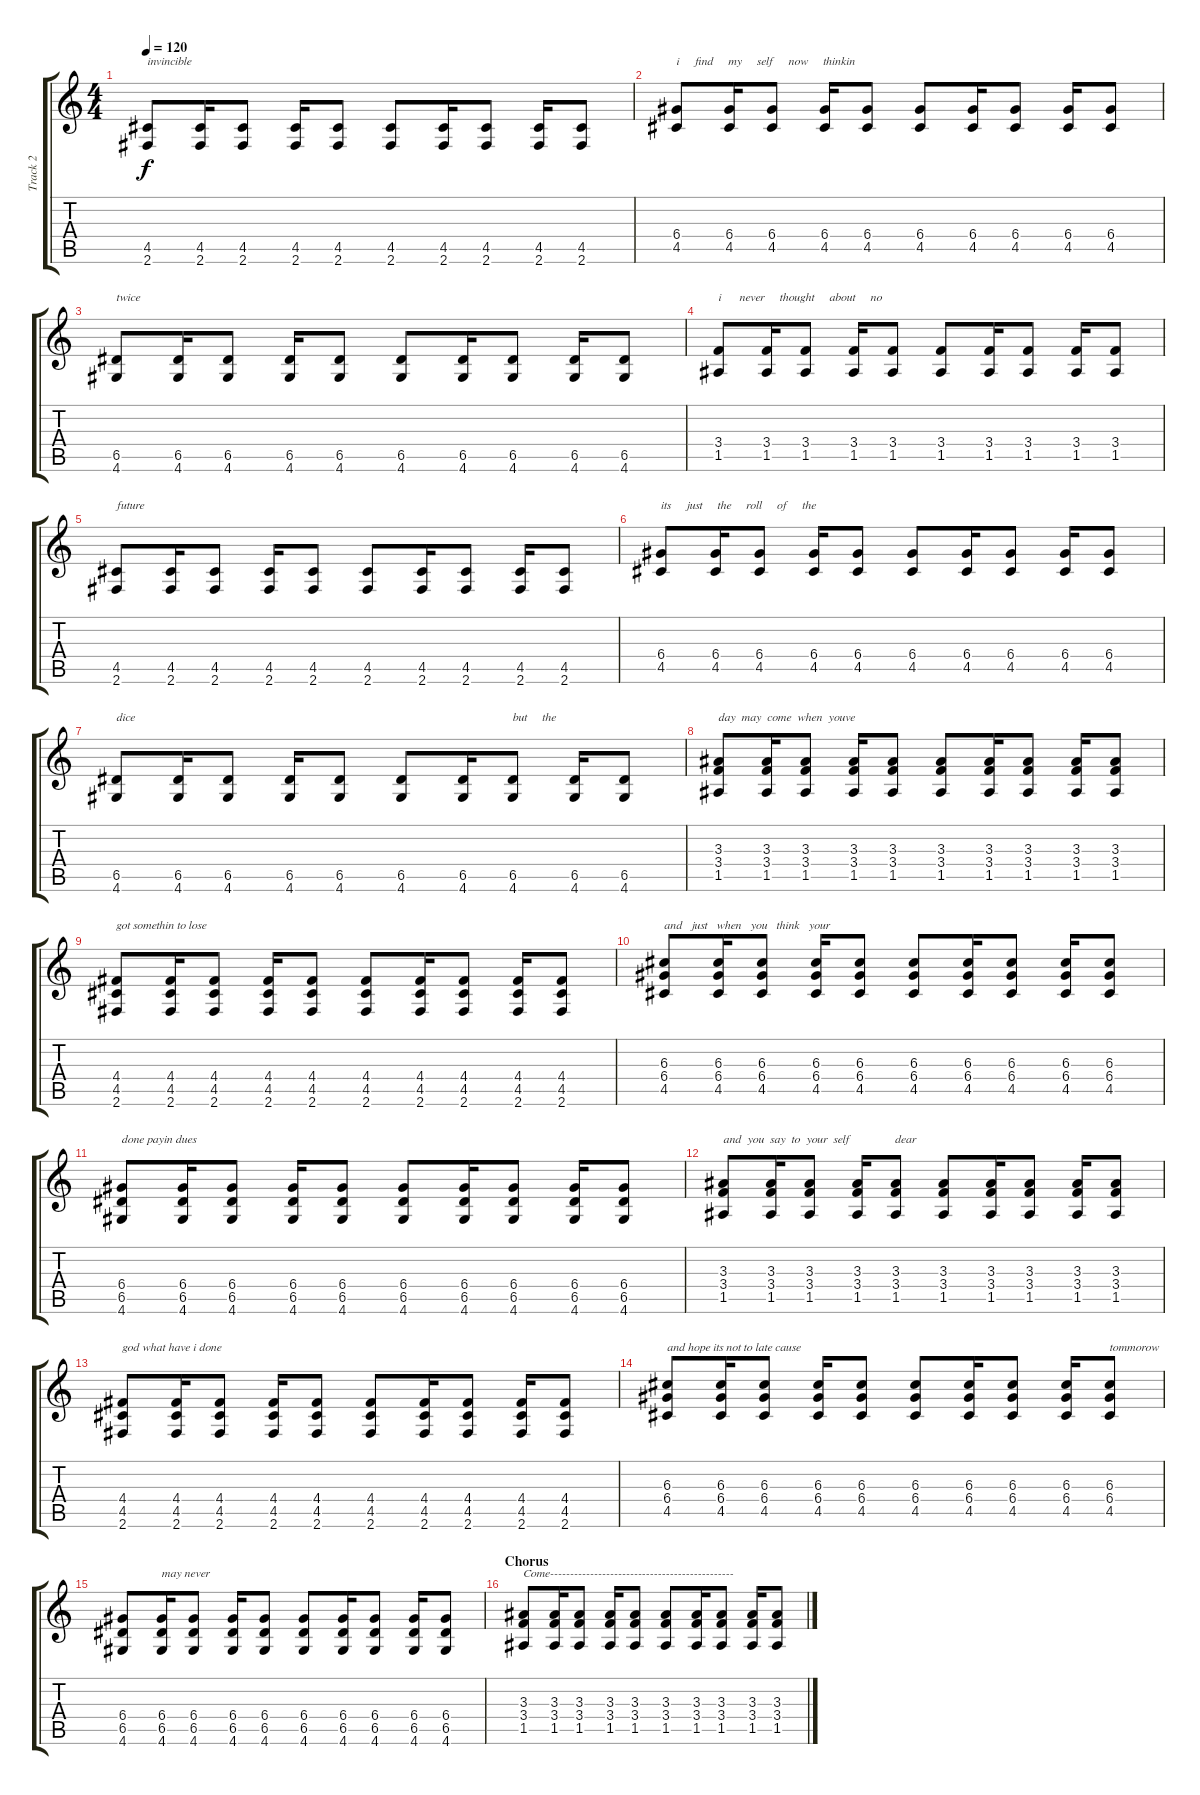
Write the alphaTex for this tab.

\track ("Track 2" "Track 2") {instrument distortionguitar}
\staff {score tabs}
\tuning (E4 B3 G3 D3 A2 E2) {hide}
\ts (4 4)
\tempo 120
\clef g2
\ks c
(4.5 2.6).8{txt "invincible" dy f} (4.5 2.6).16 (4.5 2.6).8 (4.5 2.6).16 (4.5 2.6).8 (4.5 2.6).8 (4.5 2.6).16 (4.5 2.6).8 (4.5 2.6).16 (4.5 2.6).8 |
(6.4 4.5).8{txt "i     find     my     self     now     thinkin"} (6.4 4.5).16 (6.4 4.5).8 (6.4 4.5).16 (6.4 4.5).8 (6.4 4.5).8 (6.4 4.5).16 (6.4 4.5).8 (6.4 4.5).16 (6.4 4.5).8 |
(6.5 4.6).8{txt "twice"} (6.5 4.6).16 (6.5 4.6).8 (6.5 4.6).16 (6.5 4.6).8 (6.5 4.6).8 (6.5 4.6).16 (6.5 4.6).8 (6.5 4.6).16 (6.5 4.6).8 |
(3.4 1.5).8{txt "i      never     thought     about     no"} (3.4 1.5).16 (3.4 1.5).8 (3.4 1.5).16 (3.4 1.5).8 (3.4 1.5).8 (3.4 1.5).16 (3.4 1.5).8 (3.4 1.5).16 (3.4 1.5).8 |
(4.5 2.6).8{txt "future"} (4.5 2.6).16 (4.5 2.6).8 (4.5 2.6).16 (4.5 2.6).8 (4.5 2.6).8 (4.5 2.6).16 (4.5 2.6).8 (4.5 2.6).16 (4.5 2.6).8 |
(6.4 4.5).8{txt "its     just     the     roll     of     the"} (6.4 4.5).16 (6.4 4.5).8 (6.4 4.5).16 (6.4 4.5).8 (6.4 4.5).8 (6.4 4.5).16 (6.4 4.5).8 (6.4 4.5).16 (6.4 4.5).8 |
(6.5 4.6).8{txt "dice"} (6.5 4.6).16 (6.5 4.6).8 (6.5 4.6).16 (6.5 4.6).8 (6.5 4.6).8 (6.5 4.6).16 (6.5 4.6).8{txt "but     the"} (6.5 4.6).16 (6.5 4.6).8 |
(3.3 3.4 1.5).8{txt "day  may  come  when  youve"} (3.3 3.4 1.5).16 (3.3 3.4 1.5).8 (3.3 3.4 1.5).16 (3.3 3.4 1.5).8 (3.3 3.4 1.5).8 (3.3 3.4 1.5).16 (3.3 3.4 1.5).8 (3.3 3.4 1.5).16 (3.3 3.4 1.5).8 |
(4.4 4.5 2.6).8{txt "got somethin to lose"} (4.4 4.5 2.6).16 (4.4 4.5 2.6).8 (4.4 4.5 2.6).16 (4.4 4.5 2.6).8 (4.4 4.5 2.6).8 (4.4 4.5 2.6).16 (4.4 4.5 2.6).8 (4.4 4.5 2.6).16 (4.4 4.5 2.6).8 |
(6.3 6.4 4.5).8{txt "and   just   when   you   think   your"} (6.3 6.4 4.5).16 (6.3 6.4 4.5).8 (6.3 6.4 4.5).16 (6.3 6.4 4.5).8 (6.3 6.4 4.5).8 (6.3 6.4 4.5).16 (6.3 6.4 4.5).8 (6.3 6.4 4.5).16 (6.3 6.4 4.5).8 |
(6.4 6.5 4.6).8{txt "done payin dues"} (6.4 6.5 4.6).16 (6.4 6.5 4.6).8 (6.4 6.5 4.6).16 (6.4 6.5 4.6).8 (6.4 6.5 4.6).8 (6.4 6.5 4.6).16 (6.4 6.5 4.6).8 (6.4 6.5 4.6).16 (6.4 6.5 4.6).8 |
(3.3 3.4 1.5).8{txt "and  you  say  to  your  self               dear"} (3.3 3.4 1.5).16 (3.3 3.4 1.5).8 (3.3 3.4 1.5).16 (3.3 3.4 1.5).8 (3.3 3.4 1.5).8 (3.3 3.4 1.5).16 (3.3 3.4 1.5).8 (3.3 3.4 1.5).16 (3.3 3.4 1.5).8 |
(4.4 4.5 2.6).8{txt "god what have i done"} (4.4 4.5 2.6).16 (4.4 4.5 2.6).8 (4.4 4.5 2.6).16 (4.4 4.5 2.6).8 (4.4 4.5 2.6).8 (4.4 4.5 2.6).16 (4.4 4.5 2.6).8 (4.4 4.5 2.6).16 (4.4 4.5 2.6).8 |
(6.3 6.4 4.5).8{txt "and hope its not to late cause"} (6.3 6.4 4.5).16 (6.3 6.4 4.5).8 (6.3 6.4 4.5).16 (6.3 6.4 4.5).8 (6.3 6.4 4.5).8 (6.3 6.4 4.5).16 (6.3 6.4 4.5).8 (6.3 6.4 4.5).16 (6.3 6.4 4.5).8{txt "tommorow"} |
(6.4 6.5 4.6).8 (6.4 6.5 4.6).16{txt "may never"} (6.4 6.5 4.6).8 (6.4 6.5 4.6).16 (6.4 6.5 4.6).8 (6.4 6.5 4.6).8 (6.4 6.5 4.6).16 (6.4 6.5 4.6).8 (6.4 6.5 4.6).16 (6.4 6.5 4.6).8 |
\section ("" "Chorus")
(3.3 3.4 1.5).8{txt "Come----------------------------------------------"} (3.3 3.4 1.5).16 (3.3 3.4 1.5).8 (3.3 3.4 1.5).16 (3.3 3.4 1.5).8 (3.3 3.4 1.5).8 (3.3 3.4 1.5).16 (3.3 3.4 1.5).8 (3.3 3.4 1.5).16 (3.3 3.4 1.5).8
